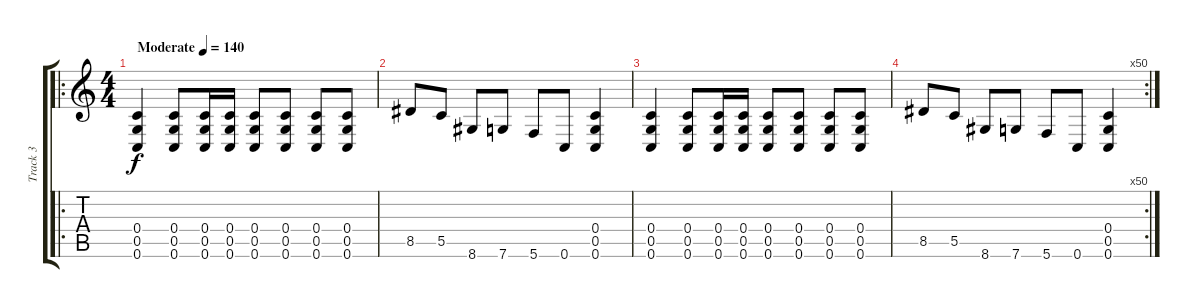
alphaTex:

\track ("Track 3" "Track 3") {instrument distortionguitar}
\staff {score tabs}
\tuning (D4 A3 F3 C3 G2 C2) {hide}
\ro
\ts (4 4)
\tempo (140 "Moderate")
\clef g2
\ks c
(0.4 0.5 0.6).4{dy f instrument distortionguitar} (0.4 0.5 0.6).8 (0.4 0.5 0.6).16 (0.4 0.5 0.6).16 (0.4 0.5 0.6).8 (0.4 0.5 0.6).8 (0.4 0.5 0.6).8 (0.4 0.5 0.6).8 |
8.5.8 5.5.8 8.6.8 7.6.8 5.6.8 0.6.8 (0.4 0.5 0.6).4 |
(0.4 0.5 0.6).4 (0.4 0.5 0.6).8 (0.4 0.5 0.6).16 (0.4 0.5 0.6).16 (0.4 0.5 0.6).8 (0.4 0.5 0.6).8 (0.4 0.5 0.6).8 (0.4 0.5 0.6).8 |
\rc 50
8.5.8 5.5.8 8.6.8 7.6.8 5.6.8 0.6.8 (0.4 0.5 0.6).4
